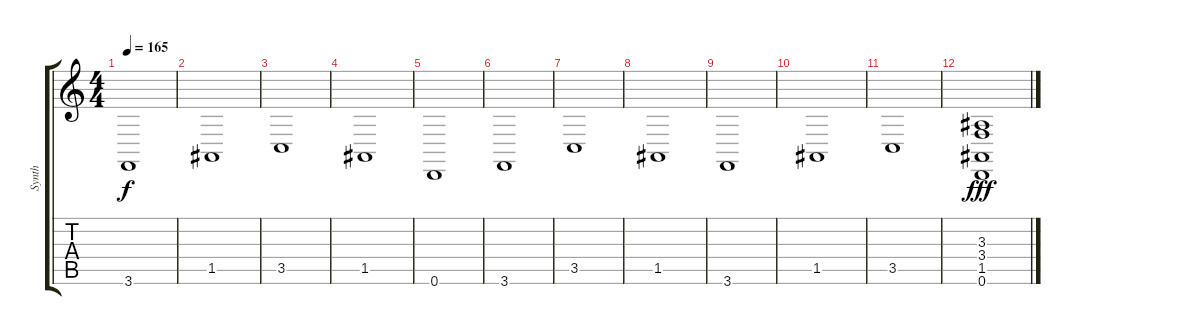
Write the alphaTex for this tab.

\track ("Synth" "Synth") {instrument lead8bassandlead}
\staff {score tabs}
\tuning (E4 B3 G3 D3 A2 D2) {hide}
\ts (4 4)
\tempo 165
\clef g2
\ks c
3.6.1{dy f} |
1.5.1 |
3.5.1 |
1.5.1 |
0.6.1 |
3.6.1 |
3.5.1 |
1.5.1 |
3.6.1 |
1.5.1 |
3.5.1 |
(3.3 3.4 1.5 0.6).1{dy fff}
